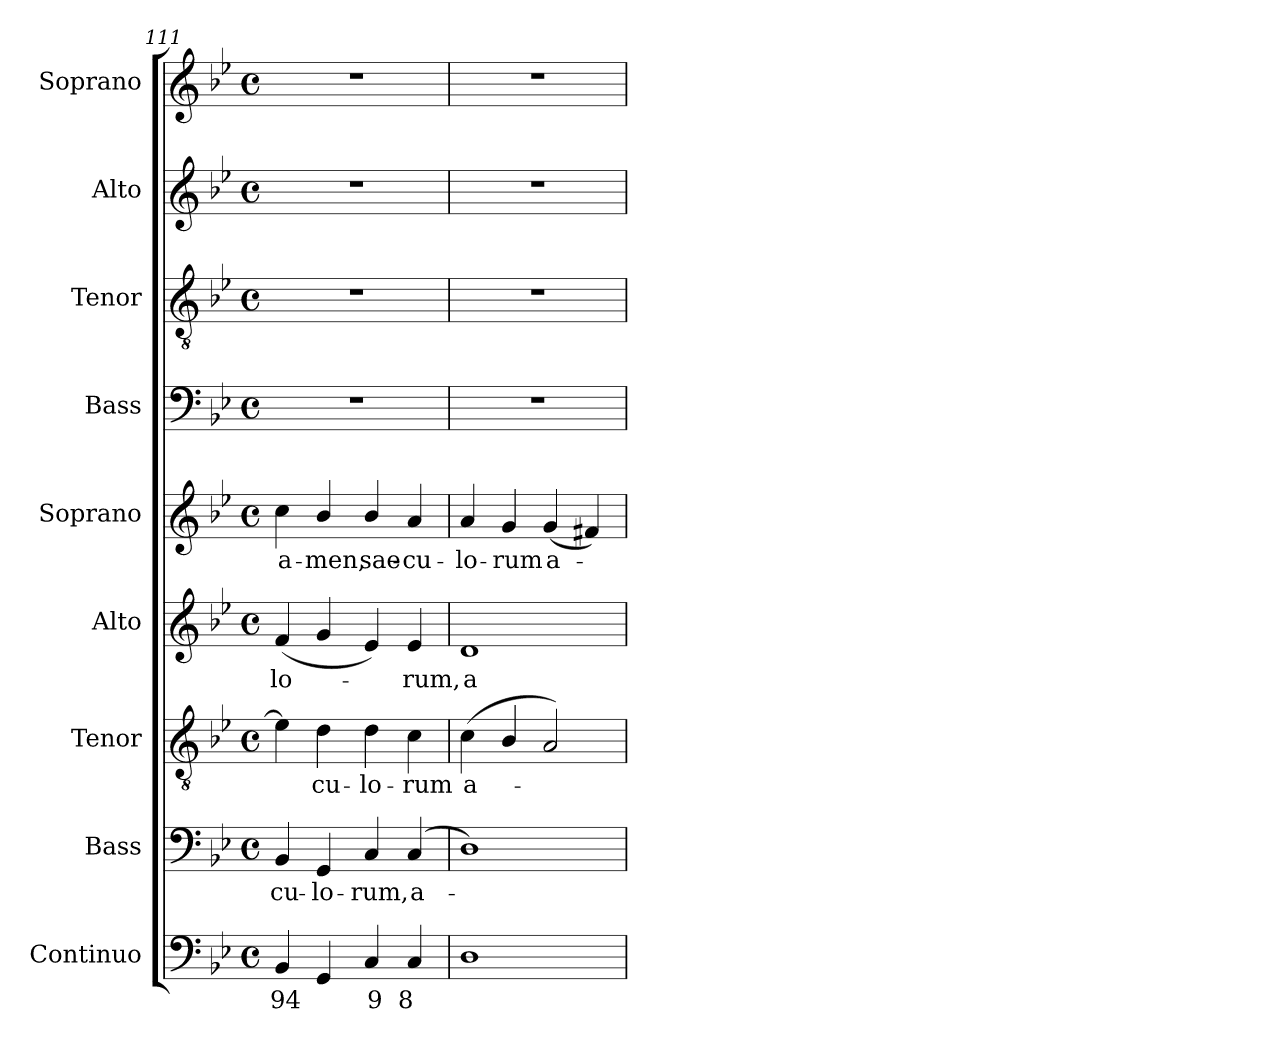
**kern	**text	**kern	**text	**kern	**text	**kern	**text	**kern	**text	**kern	**kern	**kern	**kern
*part9	*part9	*part8	*part8	*part7	*part7	*part6	*part6	*part5	*part5	*part4	*part3	*part2	*part1
*staff9	*staff9	*staff8	*staff8	*staff7	*staff7	*staff6	*staff6	*staff5	*staff5	*staff4	*staff3	*staff2	*staff1
*I"Continuo	*	*I"Bass	*	*I"Tenor	*	*I"Alto	*	*I"Soprano	*	*I"Bass	*I"Tenor	*I"Alto	*I"Soprano
*	*	*I'B.	*	*I'T.	*	*I'A.	*	*I'S.	*	*I'B.	*I'T.	*I'A.	*I'S.
*clefF4	*	*clefF4	*	*clefGv2	*	*clefG2	*	*clefG2	*	*clefF4	*clefGv2	*clefG2	*clefG2
*	*	*	*	*ITrd7c12	*	*	*	*	*	*	*ITrd7c12	*	*
*k[b-e-]	*	*k[b-e-]	*	*k[b-e-]	*	*k[b-e-]	*	*k[b-e-]	*	*k[b-e-]	*k[b-e-]	*k[b-e-]	*k[b-e-]
*B-:	*	*B-:	*	*B-:	*	*B-:	*	*B-:	*	*B-:	*B-:	*B-:	*B-:
*M4/4	*	*M4/4	*	*M4/4	*	*M4/4	*	*M4/4	*	*M4/4	*M4/4	*M4/4	*M4/4
*met(c)	*	*met(c)	*	*met(c)	*	*met(c)	*	*met(c)	*	*met(c)	*met(c)	*met(c)	*met(c)
=111	=111	=111	=111	=111	=111	=111	=111	=111	=111	=111	=111	=111	=111
!	!LO:LY:b:color=#000000	!	!	!	!	!	!	!	!	!	!	!	!
!	!	!	!LO:LY:b:color=#000000	!	!	!	!	!	!	!	!	!	!
!	!	!	!	!	!	!	!LO:LY:b:color=#000000	!	!	!	!	!	!
!	!	!	!	!	!	!	!	!	!LO:LY:b:color=#000000	!	!	!	!
4BB-i/	94	4BB-i/	-cu-	4E-i\]	.	(4fi/	-lo-	4cci\	a-	1r	1r	1r	1r
!	!	!	!LO:LY:b:color=#000000	!	!	!	!	!	!	!	!	!	!
!	!	!	!	!	!LO:LY:b:color=#000000	!	!	!	!	!	!	!	!
!	!	!	!	!	!	!	!	!	!LO:LY:b:color=#000000	!	!	!	!
4GGi/	.	4GGi/	-lo-	4Di\	-cu-	4gi/	.	4b-i/	-men,	.	.	.	.
!	!LO:LY:b:color=#000000	!	!	!	!	!	!	!	!	!	!	!	!
!	!	!	!LO:LY:b:color=#000000	!	!	!	!	!	!	!	!	!	!
!	!	!	!	!	!LO:LY:b:color=#000000	!	!	!	!	!	!	!	!
!	!	!	!	!	!	!	!	!	!LO:LY:b:color=#000000	!	!	!	!
4Ci/	9	4Ci/	-rum,	4Di\	-lo-	4e-i/)	.	4b-i/	sae-	.	.	.	.
!	!LO:LY:b:color=#000000	!	!	!	!	!	!	!	!	!	!	!	!
!	!	!	!LO:LY:b:color=#000000	!	!	!	!	!	!	!	!	!	!
!	!	!	!	!	!LO:LY:b:color=#000000	!	!	!	!	!	!	!	!
!	!	!	!	!	!	!	!LO:LY:b:color=#000000	!	!	!	!	!	!
!	!	!	!	!	!	!	!	!	!LO:LY:b:color=#000000	!	!	!	!
4Ci/	8	(4Ci/	a-	4Ci\	-rum	4e-i/	-rum,	4ai/	-cu-	.	.	.	.
=112	=112	=112	=112	=112	=112	=112	=112	=112	=112	=112	=112	=112	=112
!	!	!	!	!	!LO:LY:b:color=#000000	!	!	!	!	!	!	!	!
!	!	!	!	!	!	!	!LO:LY:b:color=#000000	!	!	!	!	!	!
!	!	!	!	!	!	!	!	!	!LO:LY:b:color=#000000	!	!	!	!
1Di	.	1Di)	.	(4Ci\	a-	1di	a-	4ai/	-lo-	1r	1r	1r	1r
!	!	!	!	!	!	!	!	!	!LO:LY:b:color=#000000	!	!	!	!
.	.	.	.	4BB-i/	.	.	.	4gi/	-rum	.	.	.	.
!	!	!	!	!	!	!	!	!	!LO:LY:b:color=#000000	!	!	!	!
.	.	.	.	2AAi/)	.	.	.	(4gi/	a-	.	.	.	.
.	.	.	.	.	.	.	.	4f#Xi/)	.	.	.	.	.
=	=	=	=	=	=	=	=	=	=	=	=	=	=
*-	*-	*-	*-	*-	*-	*-	*-	*-	*-	*-	*-	*-	*-
